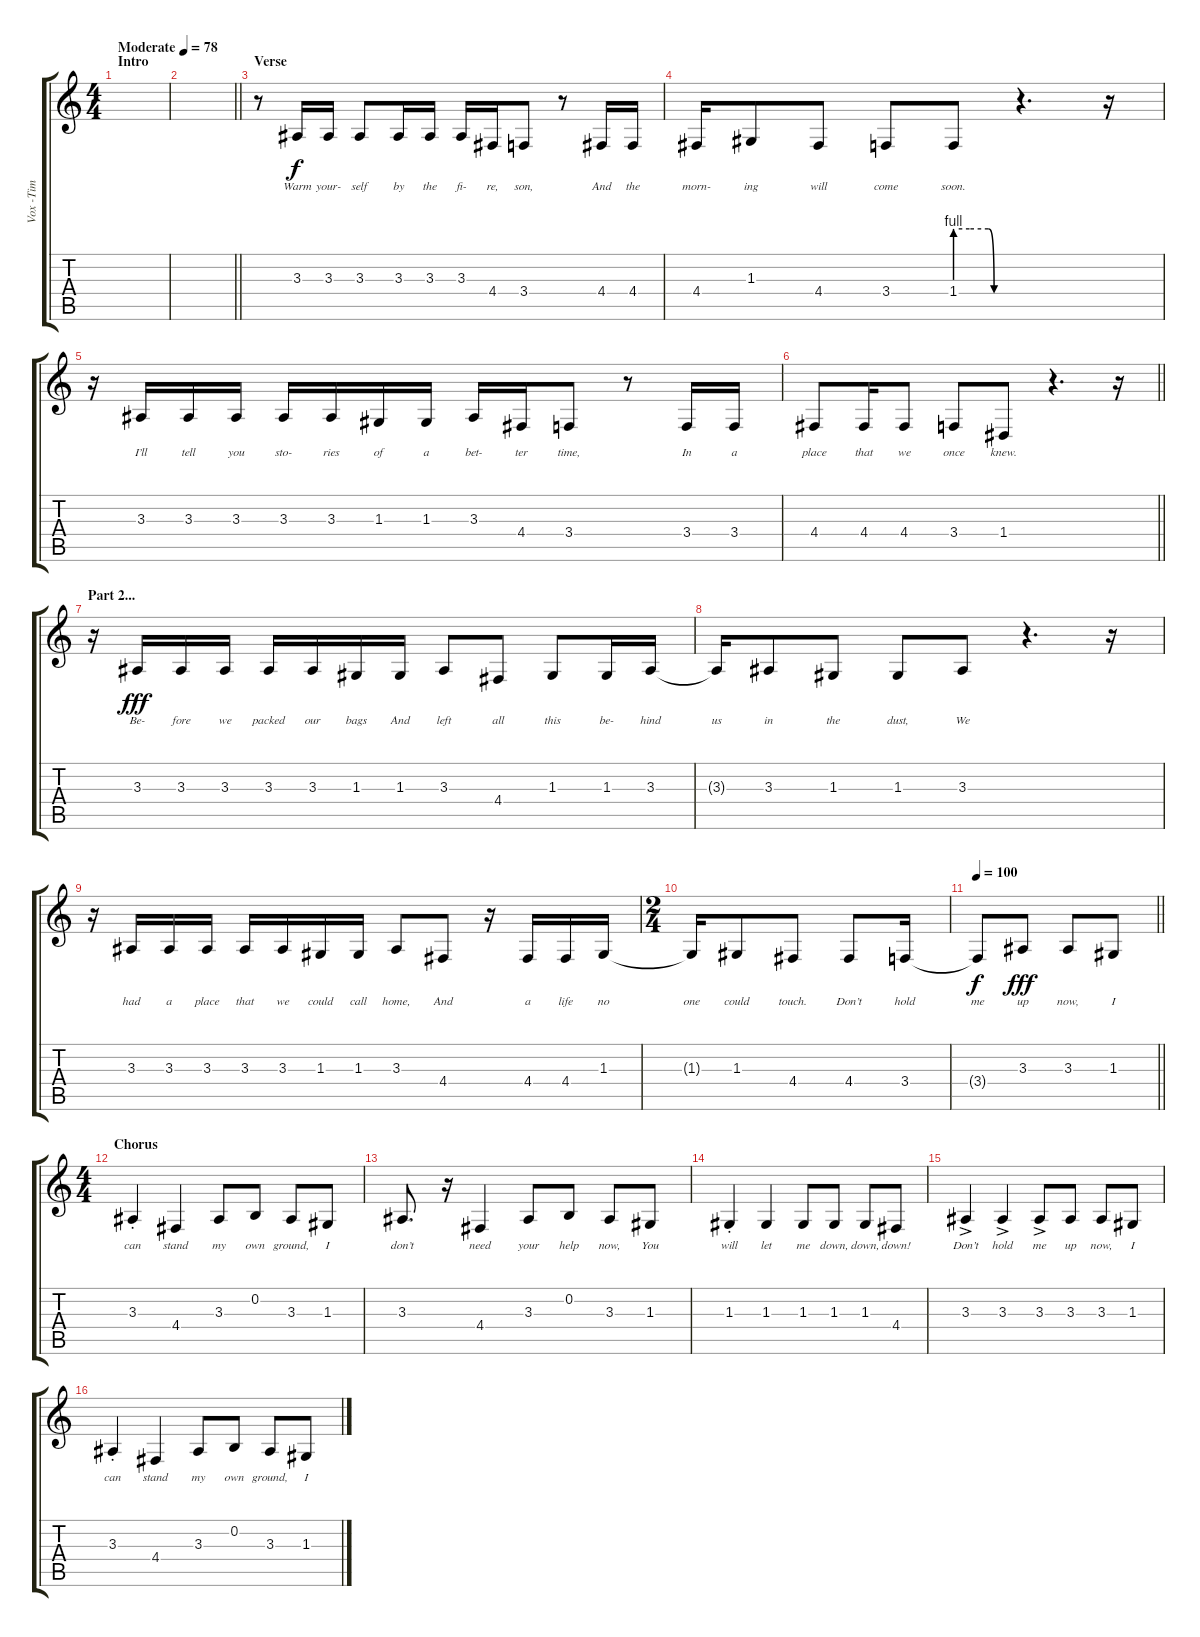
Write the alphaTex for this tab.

\track ("Vox -Tim" "Vox -Tim") {instrument altosax}
\staff {score tabs}
\tuning (E4 B3 G3 D3 A2 E2) {hide}
\ts (4 4)
\section ("" "Intro")
\tempo (78 "Moderate")
\clef g2
\ks c
|
\barLineRight lightlight
|
\section ("" "Verse")
r.8 3.3.16{lyrics (0 "Warm") lyrics (1 "") lyrics (2 "") lyrics (3 "") lyrics (4 "")} 3.3.16{lyrics (0 "your-") lyrics (1 "") lyrics (2 "") lyrics (3 "") lyrics (4 "")} 3.3.8{lyrics (0 "self") lyrics (1 "") lyrics (2 "") lyrics (3 "") lyrics (4 "")} 3.3.16{lyrics (0 "by") lyrics (1 "") lyrics (2 "") lyrics (3 "") lyrics (4 "")} 3.3.16{lyrics (0 "the") lyrics (1 "") lyrics (2 "") lyrics (3 "") lyrics (4 "")} 3.3.16{lyrics (0 "fi-") lyrics (1 "") lyrics (2 "") lyrics (3 "") lyrics (4 "")} 4.4.16{lyrics (0 "re,") lyrics (1 "") lyrics (2 "") lyrics (3 "") lyrics (4 "")} 3.4.8{lyrics (0 "son,") lyrics (1 "") lyrics (2 "") lyrics (3 "") lyrics (4 "")} r.8 4.4.16{lyrics (0 "And") lyrics (1 "") lyrics (2 "") lyrics (3 "") lyrics (4 "")} 4.4.16{lyrics (0 "the") lyrics (1 "") lyrics (2 "") lyrics (3 "") lyrics (4 "")} |
4.4.16{lyrics (0 "morn-") lyrics (1 "") lyrics (2 "") lyrics (3 "") lyrics (4 "")} 1.3.8{lyrics (0 "ing") lyrics (1 "") lyrics (2 "") lyrics (3 "") lyrics (4 "")} 4.4.8{lyrics (0 "will") lyrics (1 "") lyrics (2 "") lyrics (3 "") lyrics (4 "")} 3.4.8{lyrics (0 "come") lyrics (1 "") lyrics (2 "") lyrics (3 "") lyrics (4 "")} 1.4{be (custom 0 4 15 4 35 4 41 0 45 0 60 0)}.8{lyrics (0 "soon.") lyrics (1 "") lyrics (2 "") lyrics (3 "") lyrics (4 "")} r.4{d} r.16 |
r.16 3.3.16{lyrics (0 "I’ll") lyrics (1 "") lyrics (2 "") lyrics (3 "") lyrics (4 "")} 3.3.16{lyrics (0 "tell") lyrics (1 "") lyrics (2 "") lyrics (3 "") lyrics (4 "")} 3.3.16{lyrics (0 "you") lyrics (1 "") lyrics (2 "") lyrics (3 "") lyrics (4 "")} 3.3.16{lyrics (0 "sto-") lyrics (1 "") lyrics (2 "") lyrics (3 "") lyrics (4 "")} 3.3.16{lyrics (0 "ries") lyrics (1 "") lyrics (2 "") lyrics (3 "") lyrics (4 "")} 1.3.16{lyrics (0 "of") lyrics (1 "") lyrics (2 "") lyrics (3 "") lyrics (4 "")} 1.3.16{lyrics (0 "a") lyrics (1 "") lyrics (2 "") lyrics (3 "") lyrics (4 "")} 3.3.16{lyrics (0 "bet-") lyrics (1 "") lyrics (2 "") lyrics (3 "") lyrics (4 "")} 4.4.16{lyrics (0 "ter") lyrics (1 "") lyrics (2 "") lyrics (3 "") lyrics (4 "")} 3.4.8{lyrics (0 "time,") lyrics (1 "") lyrics (2 "") lyrics (3 "") lyrics (4 "")} r.8 3.4.16{lyrics (0 "In") lyrics (1 "") lyrics (2 "") lyrics (3 "") lyrics (4 "")} 3.4.16{lyrics (0 "a") lyrics (1 "") lyrics (2 "") lyrics (3 "") lyrics (4 "")} |
\barLineRight lightlight
4.4.8{lyrics (0 "place") lyrics (1 "") lyrics (2 "") lyrics (3 "") lyrics (4 "")} 4.4.16{lyrics (0 "that") lyrics (1 "") lyrics (2 "") lyrics (3 "") lyrics (4 "")} 4.4.8{lyrics (0 "we") lyrics (1 "") lyrics (2 "") lyrics (3 "") lyrics (4 "")} 3.4.8{lyrics (0 "once") lyrics (1 "") lyrics (2 "") lyrics (3 "") lyrics (4 "")} 1.4.8{lyrics (0 "knew.") lyrics (1 "") lyrics (2 "") lyrics (3 "") lyrics (4 "")} r.4{d} r.16 |
\section ("" "Part 2...")
r.16 3.3.16{lyrics (0 "Be-") lyrics (1 "") lyrics (2 "") lyrics (3 "") lyrics (4 "") dy fff} 3.3.16{lyrics (0 "fore") lyrics (1 "") lyrics (2 "") lyrics (3 "") lyrics (4 "")} 3.3.16{lyrics (0 "we") lyrics (1 "") lyrics (2 "") lyrics (3 "") lyrics (4 "")} 3.3.16{lyrics (0 "packed") lyrics (1 "") lyrics (2 "") lyrics (3 "") lyrics (4 "")} 3.3.16{lyrics (0 "our") lyrics (1 "") lyrics (2 "") lyrics (3 "") lyrics (4 "")} 1.3.16{lyrics (0 "bags") lyrics (1 "") lyrics (2 "") lyrics (3 "") lyrics (4 "")} 1.3.16{lyrics (0 "And") lyrics (1 "") lyrics (2 "") lyrics (3 "") lyrics (4 "")} 3.3.8{lyrics (0 "left") lyrics (1 "") lyrics (2 "") lyrics (3 "") lyrics (4 "")} 4.4.8{lyrics (0 "all") lyrics (1 "") lyrics (2 "") lyrics (3 "") lyrics (4 "")} 1.3.8{lyrics (0 "this") lyrics (1 "") lyrics (2 "") lyrics (3 "") lyrics (4 "")} 1.3.16{lyrics (0 "be-") lyrics (1 "") lyrics (2 "") lyrics (3 "") lyrics (4 "")} 3.3.16{lyrics (0 "hind") lyrics (1 "") lyrics (2 "") lyrics (3 "") lyrics (4 "")} |
3.3{t}.16{lyrics (0 "us") lyrics (1 "") lyrics (2 "") lyrics (3 "") lyrics (4 "")} 3.3.8{lyrics (0 "in") lyrics (1 "") lyrics (2 "") lyrics (3 "") lyrics (4 "")} 1.3.8{lyrics (0 "the") lyrics (1 "") lyrics (2 "") lyrics (3 "") lyrics (4 "")} 1.3.8{lyrics (0 "dust,") lyrics (1 "") lyrics (2 "") lyrics (3 "") lyrics (4 "")} 3.3.8{lyrics (0 "We") lyrics (1 "") lyrics (2 "") lyrics (3 "") lyrics (4 "")} r.4{d} r.16 |
r.16 3.3.16{lyrics (0 "had") lyrics (1 "") lyrics (2 "") lyrics (3 "") lyrics (4 "")} 3.3.16{lyrics (0 "a") lyrics (1 "") lyrics (2 "") lyrics (3 "") lyrics (4 "")} 3.3.16{lyrics (0 "place") lyrics (1 "") lyrics (2 "") lyrics (3 "") lyrics (4 "")} 3.3.16{lyrics (0 "that") lyrics (1 "") lyrics (2 "") lyrics (3 "") lyrics (4 "")} 3.3.16{lyrics (0 "we") lyrics (1 "") lyrics (2 "") lyrics (3 "") lyrics (4 "")} 1.3.16{lyrics (0 "could") lyrics (1 "") lyrics (2 "") lyrics (3 "") lyrics (4 "")} 1.3.16{lyrics (0 "call") lyrics (1 "") lyrics (2 "") lyrics (3 "") lyrics (4 "")} 3.3.8{lyrics (0 "home,") lyrics (1 "") lyrics (2 "") lyrics (3 "") lyrics (4 "")} 4.4.8{lyrics (0 "And") lyrics (1 "") lyrics (2 "") lyrics (3 "") lyrics (4 "")} r.16 4.4.16{lyrics (0 "a") lyrics (1 "") lyrics (2 "") lyrics (3 "") lyrics (4 "")} 4.4.16{lyrics (0 "life") lyrics (1 "") lyrics (2 "") lyrics (3 "") lyrics (4 "")} 1.3.16{lyrics (0 "no") lyrics (1 "") lyrics (2 "") lyrics (3 "") lyrics (4 "")} |
\ts (2 4)
1.3{t}.16{lyrics (0 "one") lyrics (1 "") lyrics (2 "") lyrics (3 "") lyrics (4 "")} 1.3.8{lyrics (0 "could") lyrics (1 "") lyrics (2 "") lyrics (3 "") lyrics (4 "")} 4.4.8{lyrics (0 "touch.") lyrics (1 "") lyrics (2 "") lyrics (3 "") lyrics (4 "")} 4.4.8{lyrics (0 "Don’t") lyrics (1 "") lyrics (2 "") lyrics (3 "") lyrics (4 "")} 3.4.16{lyrics (0 "hold") lyrics (1 "") lyrics (2 "") lyrics (3 "") lyrics (4 "")} |
\tempo 100
\barLineRight lightlight
3.4{t}.8{lyrics (0 "me") lyrics (1 "") lyrics (2 "") lyrics (3 "") lyrics (4 "") dy f} 3.3.8{lyrics (0 "up") lyrics (1 "") lyrics (2 "") lyrics (3 "") lyrics (4 "") dy fff} 3.3.8{lyrics (0 "now,") lyrics (1 "") lyrics (2 "") lyrics (3 "") lyrics (4 "")} 1.3.8{lyrics (0 "I") lyrics (1 "") lyrics (2 "") lyrics (3 "") lyrics (4 "")} |
\ts (4 4)
\section ("" "Chorus")
3.3{st}.4{lyrics (0 "can") lyrics (1 "") lyrics (2 "") lyrics (3 "") lyrics (4 "")} 4.4.4{lyrics (0 "stand") lyrics (1 "") lyrics (2 "") lyrics (3 "") lyrics (4 "")} 3.3.8{lyrics (0 "my") lyrics (1 "") lyrics (2 "") lyrics (3 "") lyrics (4 "")} 0.2.8{lyrics (0 "own") lyrics (1 "") lyrics (2 "") lyrics (3 "") lyrics (4 "")} 3.3.8{lyrics (0 "ground,") lyrics (1 "") lyrics (2 "") lyrics (3 "") lyrics (4 "")} 1.3.8{lyrics (0 "I") lyrics (1 "") lyrics (2 "") lyrics (3 "") lyrics (4 "")} |
3.3.8{d lyrics (0 "don’t") lyrics (1 "") lyrics (2 "") lyrics (3 "") lyrics (4 "")} r.16 4.4.4{lyrics (0 "need") lyrics (1 "") lyrics (2 "") lyrics (3 "") lyrics (4 "")} 3.3.8{lyrics (0 "your") lyrics (1 "") lyrics (2 "") lyrics (3 "") lyrics (4 "")} 0.2.8{lyrics (0 "help") lyrics (1 "") lyrics (2 "") lyrics (3 "") lyrics (4 "")} 3.3.8{lyrics (0 "now,") lyrics (1 "") lyrics (2 "") lyrics (3 "") lyrics (4 "")} 1.3.8{lyrics (0 "You") lyrics (1 "") lyrics (2 "") lyrics (3 "") lyrics (4 "")} |
1.3{st}.4{lyrics (0 "will") lyrics (1 "") lyrics (2 "") lyrics (3 "") lyrics (4 "")} 1.3.4{lyrics (0 "let") lyrics (1 "") lyrics (2 "") lyrics (3 "") lyrics (4 "")} 1.3.8{lyrics (0 "me") lyrics (1 "") lyrics (2 "") lyrics (3 "") lyrics (4 "")} 1.3.8{lyrics (0 "down,") lyrics (1 "") lyrics (2 "") lyrics (3 "") lyrics (4 "")} 1.3.8{lyrics (0 "down,") lyrics (1 "") lyrics (2 "") lyrics (3 "") lyrics (4 "")} 4.4.8{lyrics (0 "down!") lyrics (1 "") lyrics (2 "") lyrics (3 "") lyrics (4 "")} |
3.3{ac}.4{lyrics (0 "Don’t") lyrics (1 "") lyrics (2 "") lyrics (3 "") lyrics (4 "")} 3.3{ac}.4{lyrics (0 "hold") lyrics (1 "") lyrics (2 "") lyrics (3 "") lyrics (4 "")} 3.3{ac}.8{lyrics (0 "me") lyrics (1 "") lyrics (2 "") lyrics (3 "") lyrics (4 "")} 3.3.8{lyrics (0 "up") lyrics (1 "") lyrics (2 "") lyrics (3 "") lyrics (4 "")} 3.3.8{lyrics (0 "now,") lyrics (1 "") lyrics (2 "") lyrics (3 "") lyrics (4 "")} 1.3.8{lyrics (0 "I") lyrics (1 "") lyrics (2 "") lyrics (3 "") lyrics (4 "")} |
3.3{st}.4{lyrics (0 "can") lyrics (1 "") lyrics (2 "") lyrics (3 "") lyrics (4 "")} 4.4.4{lyrics (0 "stand") lyrics (1 "") lyrics (2 "") lyrics (3 "") lyrics (4 "")} 3.3.8{lyrics (0 "my") lyrics (1 "") lyrics (2 "") lyrics (3 "") lyrics (4 "")} 0.2.8{lyrics (0 "own") lyrics (1 "") lyrics (2 "") lyrics (3 "") lyrics (4 "")} 3.3.8{lyrics (0 "ground,") lyrics (1 "") lyrics (2 "") lyrics (3 "") lyrics (4 "")} 1.3.8{lyrics (0 "I") lyrics (1 "") lyrics (2 "") lyrics (3 "") lyrics (4 "")}
